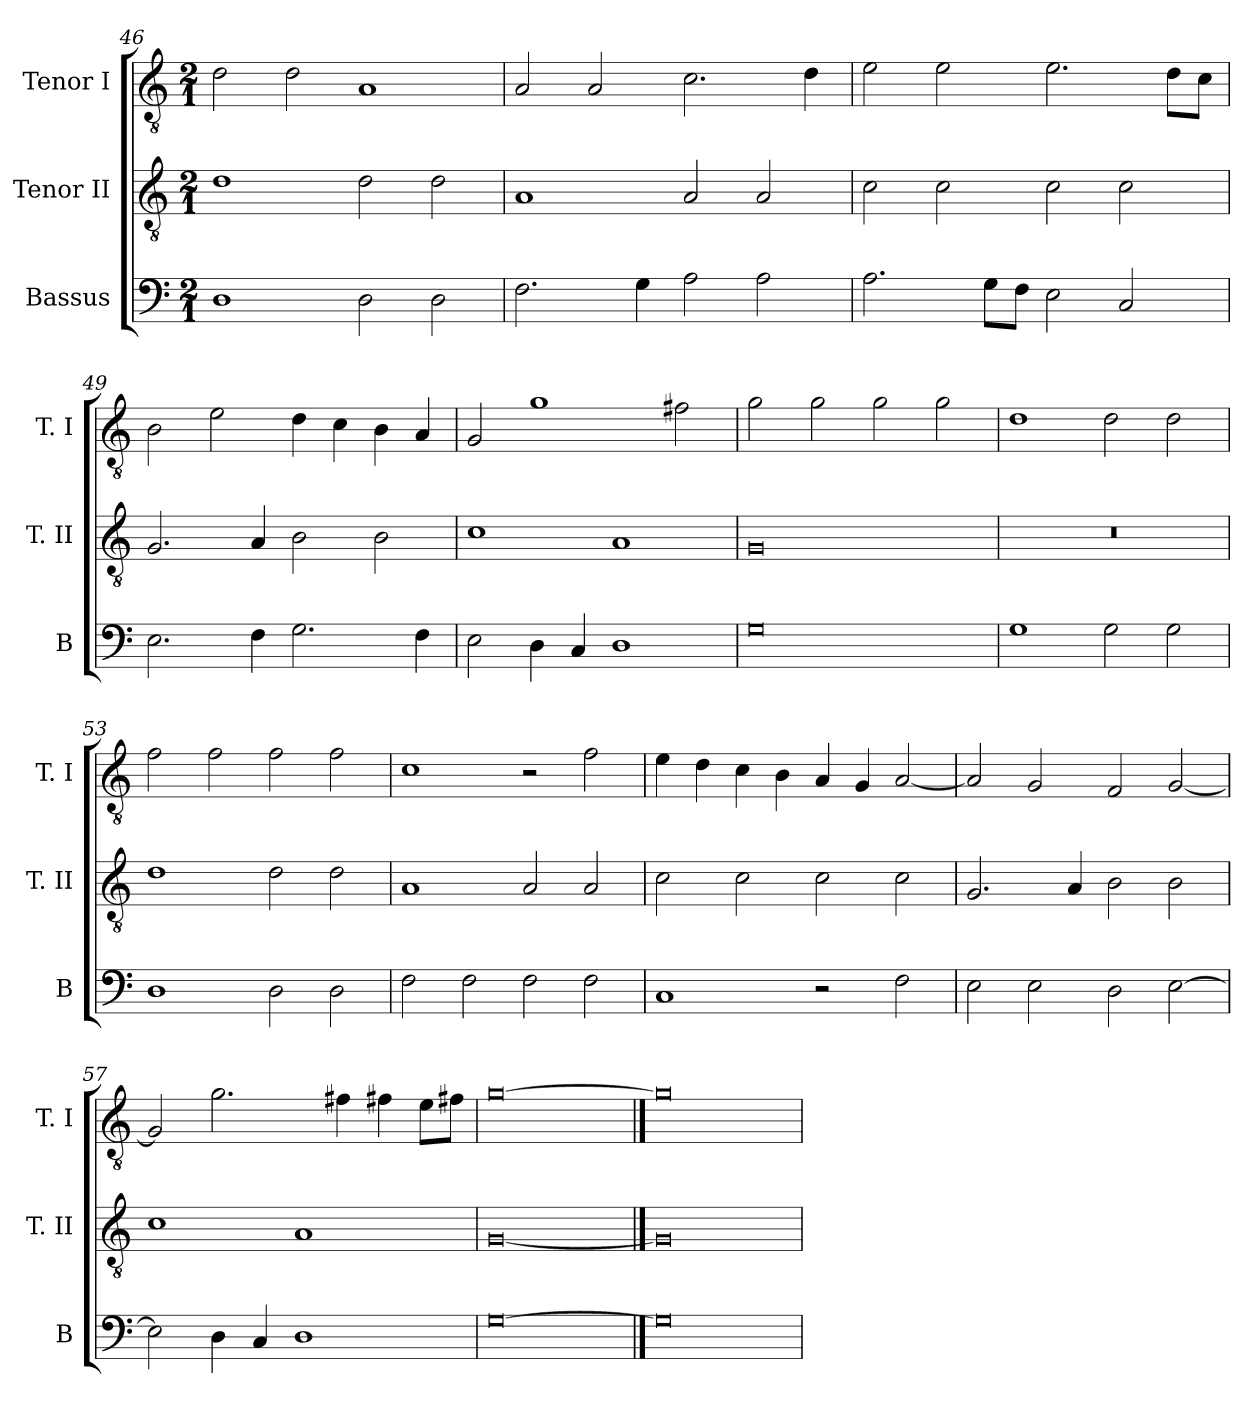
**kern	**kern	**kern
*part3	*part2	*part1
*staff3	*staff2	*staff1
*I"Bassus	*I"Tenor II	*I"Tenor I
*I'B	*I'T. II	*I'T. I
*clefF4	*clefGv2	*clefGv2
*k[]	*k[]	*k[]
*C:	*C:	*C:
*M2/1	*M2/1	*M2/1
=46	=46	=46
1D	1d	2d
.	.	2d
2D	2d	1A
2D	2d	.
=47	=47	=47
2.F	1A	2A
.	.	2A
4G	.	.
2A	2A	2.c
2A	2A	.
.	.	4d
=48	=48	=48
2.A	2c	2e
.	2c	2e
8GL	.	.
8FJ	.	.
2E	2c	2.e
2C	2c	.
.	.	8dL
.	.	8cJ
=49	=49	=49
2.E	2.G	2B
.	.	2e
4F	4A	.
2.G	2B	4d
.	.	4c
.	2B	4B
4F	.	4A
=50	=50	=50
2E	1c	2G
4D	.	1g
4C	.	.
1D	1A	.
.	.	2f#X
=51	=51	=51
0G	0G	2g
.	.	2g
.	.	2g
.	.	2g
=52	=52	=52
1G	0r	1d
2G	.	2d
2G	.	2d
=53	=53	=53
1D	1d	2f
.	.	2f
2D	2d	2f
2D	2d	2f
=54	=54	=54
2F	1A	1c
2F	.	.
2F	2A	2r
2F	2A	2f
=55	=55	=55
1C	2c	4e
.	.	4d
.	2c	4c
.	.	4B
2r	2c	4A
.	.	4G
2F	2c	[2A
=56	=56	=56
2E	2.G	2A]
2E	.	2G
.	4A	.
2D	2B	2F
[2E	2B	[2G
=57	=57	=57
2E]	1c	2G]
4D	.	2.g
4C	.	.
1D	1A	.
.	.	4f#X
.	.	4f#X
.	.	8eL
.	.	8f#XJ
=58	=58	=58
[0G	[0G	[0g
==59	==59	==59
0G]	0G]	0g]
=	=	=
*-	*-	*-
